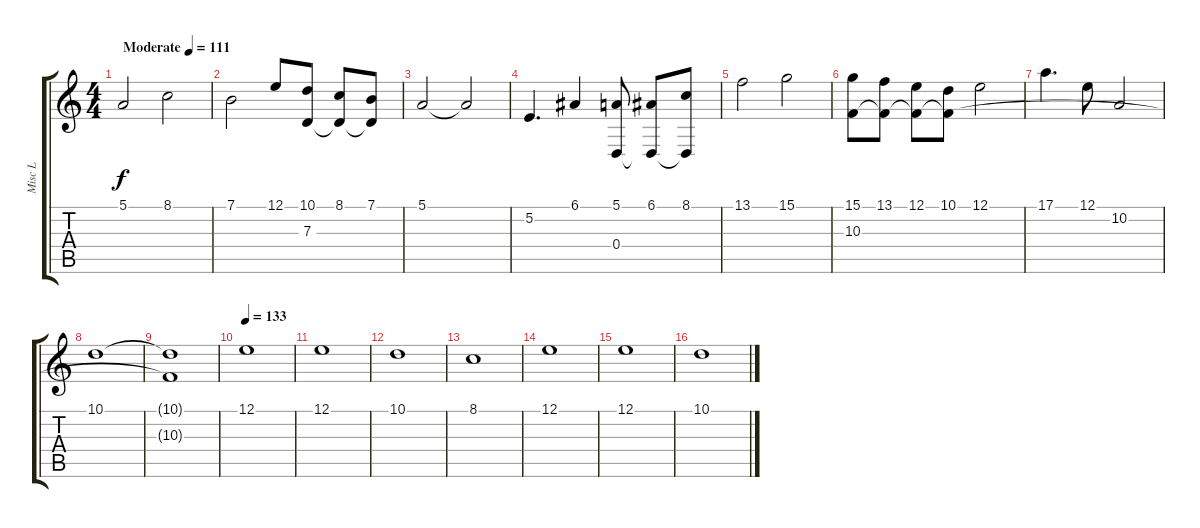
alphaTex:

\track ("Misc L" "Misc L") {instrument synthstrings1}
\staff {score tabs}
\tuning (E4 B3 G3 D3 A2 E2) {hide}
\ts (4 4)
\tempo (111 "Moderate")
\clef g2
\ks c
5.1.2{dy f instrument synthstrings1} 8.1.2 |
7.1.2 12.1.8 (10.1 7.3).8 (8.1 7.3{t}).8 (7.1 7.3{t}).8 |
5.1.2 5.1{t}.2 |
5.2.4{d} 6.1.4 (5.1 0.4).8 (6.1 0.4{t}).8 (8.1 0.4{t}).8 |
13.1.2 15.1.2 |
(15.1 10.3).8 (13.1 10.3{t}).8 (12.1 10.3{t}).8 (10.1 10.3{t}).8 12.1.2 |
17.1.4{d} 12.1.8 10.2.2 |
10.1.1{volume 3} |
(10.1{t} 10.3{t}).1 |
\tempo 133
12.1.1{volume 11 instrument rockorgan} |
12.1.1 |
10.1.1 |
8.1.1 |
12.1.1 |
12.1.1 |
10.1.1
